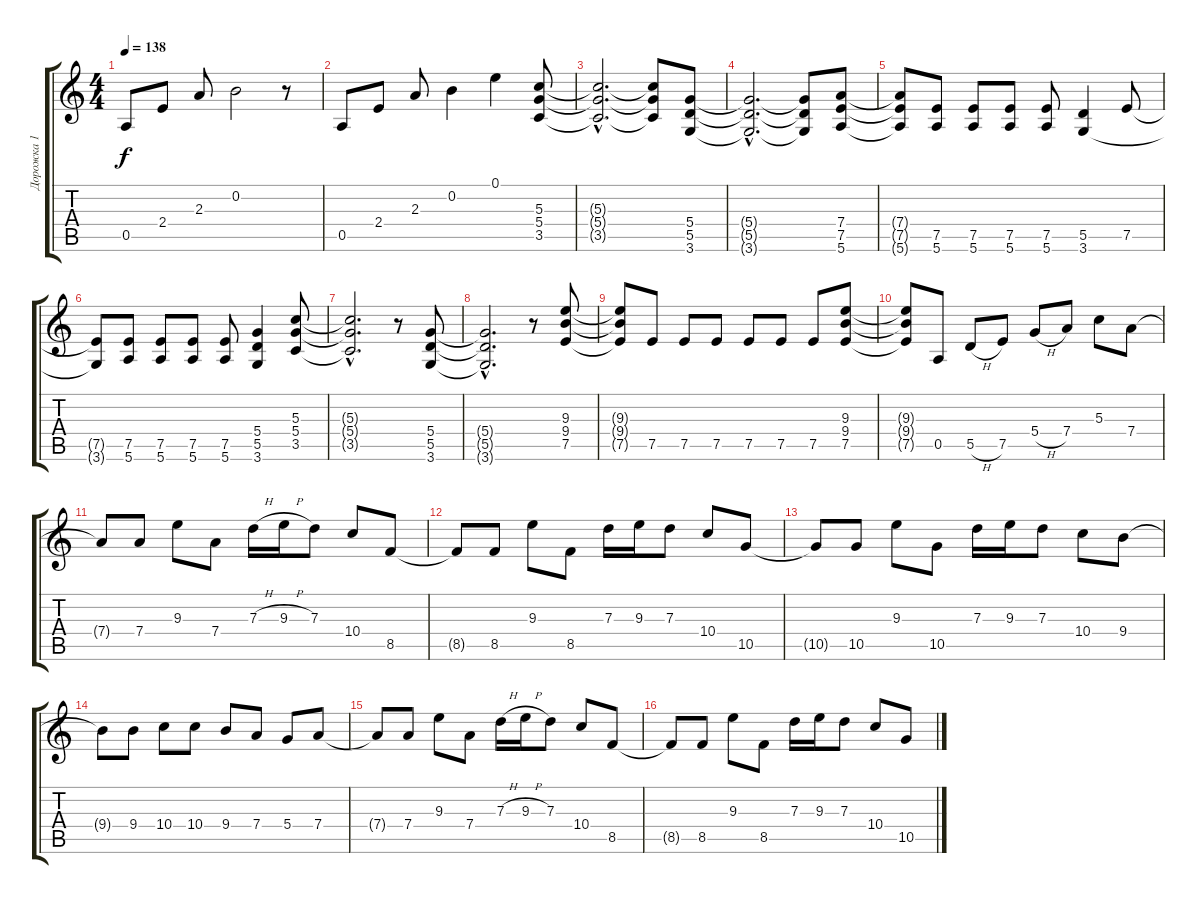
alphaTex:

\track ("Дорожка 1" "Дорожка 1") {instrument distortionguitar}
\staff {score tabs}
\tuning (E4 B3 G3 D3 A2 E2) {hide}
\ts (4 4)
\tempo 138
\clef g2
\ks c
0.5.8{dy f} 2.4.8 2.3.8 0.2.2 r.8 |
0.5.8 2.4.8 2.3.8 0.2.4 0.1.4 (5.3 5.4 3.5).8 |
(5.3{hac t} 5.4{hac t} 3.5{hac t}).2{d} (5.3{t} 5.4{t} 3.5{t}).8 (5.4 5.5 3.6).8 |
(5.4{hac t} 5.5{hac t} 3.6{hac t}).2{d} (5.4{t} 5.5{t} 3.6{t}).8 (7.4 7.5 5.6).8 |
(7.4{t} 7.5{t} 5.6{t}).8 (7.5 5.6).8 (7.5 5.6).8 (7.5 5.6).8 (7.5 5.6).8 (5.5 3.6).4 7.5.8 |
(7.5{t} 3.6{t}).8 (7.5 5.6).8 (7.5 5.6).8 (7.5 5.6).8 (7.5 5.6).8 (5.4 5.5 3.6).4 (5.3 5.4 3.5).8 |
(5.3{hac t} 5.4{hac t} 3.5{hac t}).2{d} r.8 (5.4 5.5 3.6).8 |
(5.4{hac t} 5.5{hac t} 3.6{hac t}).2{d} r.8 (9.3 9.4 7.5).8 |
(9.3{t} 9.4{t} 7.5{t}).8 7.5.8 7.5.8 7.5.8 7.5.8 7.5.8 7.5.8 (9.3 9.4 7.5).8 |
(9.3{t} 9.4{t} 7.5{t}).8 0.5.8 5.5{h}.8 7.5.8 5.4{h}.8 7.4.8 5.3.8 7.4.8 |
7.4{t}.8 7.4.8 9.3.8 7.4.8 7.3{h}.16 9.3{h}.16 7.3.8 10.4.8 8.5.8 |
8.5{t}.8 8.5.8 9.3.8 8.5.8 7.3.16 9.3.16 7.3.8 10.4.8 10.5.8 |
10.5{t}.8 10.5.8 9.3.8 10.5.8 7.3.16 9.3.16 7.3.8 10.4.8 9.4.8 |
9.4{t}.8 9.4.8 10.4.8 10.4.8 9.4.8 7.4.8 5.4.8 7.4.8 |
7.4{t}.8 7.4.8 9.3.8 7.4.8 7.3{h}.16 9.3{h}.16 7.3.8 10.4.8 8.5.8 |
8.5{t}.8 8.5.8 9.3.8 8.5.8 7.3.16 9.3.16 7.3.8 10.4.8 10.5.8
